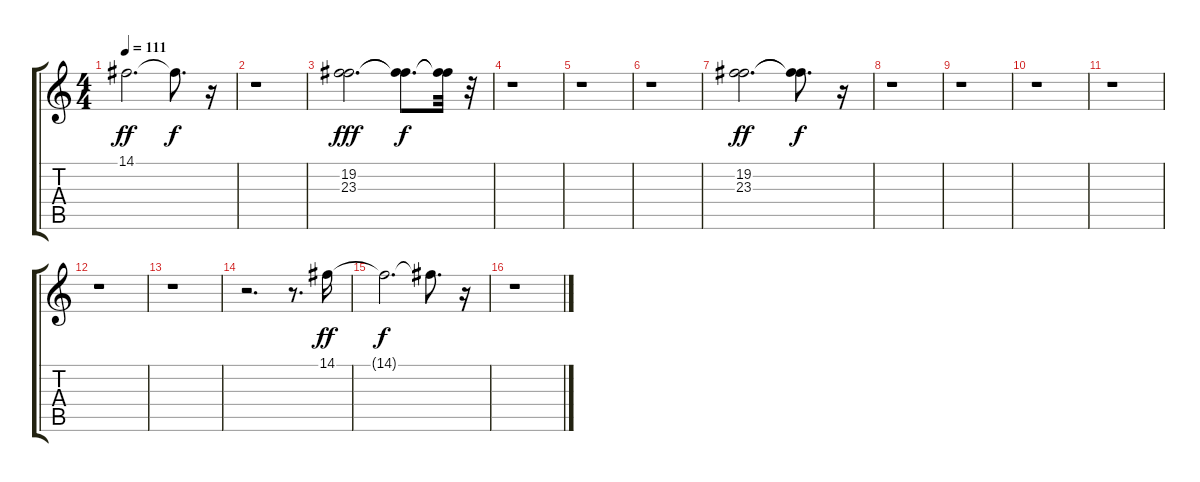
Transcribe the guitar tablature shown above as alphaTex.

\track "" {instrument synthstrings1}
\staff {score tabs}
\tuning (E4 B3 G3 D3 A2 E2) {hide}
\ts (4 4)
\tempo 111
\clef g2
\ks c
14.1.2{d dy ff} 14.1{t}.8{d dy f} r.16 |
r.1 |
(19.2 23.3).2{d dy fff} (19.2{t} 23.3{t}).8{d dy f} (19.2{t} 23.3{t}).32 r.32 |
r.1 |
r.1 |
r.1 |
(19.2 23.3).2{d dy ff} (19.2{t} 23.3{t}).8{d dy f} r.16 |
r.1 |
r.1 |
r.1 |
r.1 |
r.1 |
r.1 |
r.2{d} r.8{d} 14.1.16{dy ff} |
14.1{t}.2{d dy f} 14.1{t}.8{d} r.16 |
r.1
